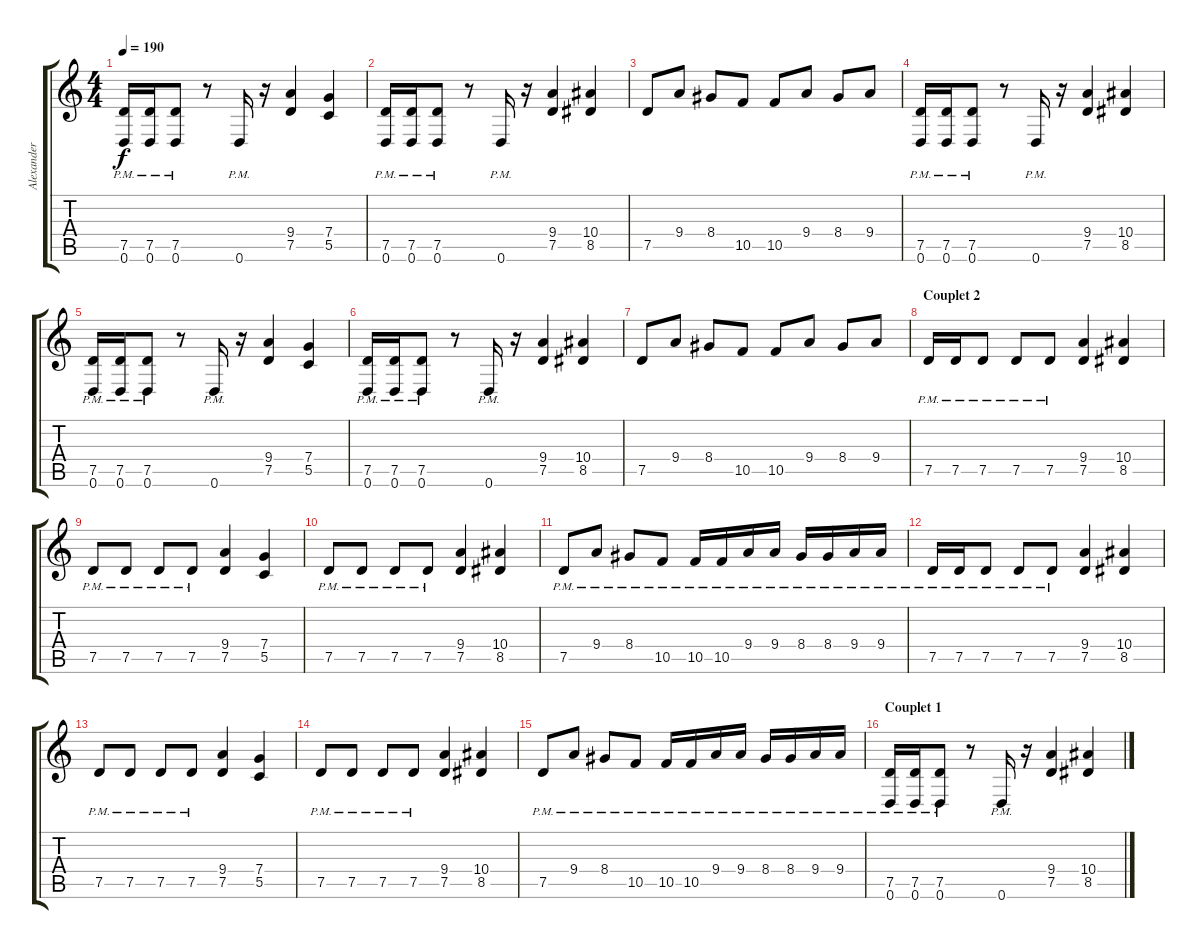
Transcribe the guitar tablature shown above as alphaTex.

\track ("Alexander Kuoppala (Rhythm Guitar)" "Alexander ") {instrument overdrivenguitar}
\staff {score tabs}
\tuning (D4 A3 F3 C3 G2 D2) {hide}
\ts (4 4)
\tempo 190
\clef g2
\ks c
(7.5{pm} 0.6{pm}).16{dy f} (7.5{pm} 0.6{pm}).16 (7.5{pm} 0.6{pm}).8 r.8 0.6{pm}.16 r.16 (9.4 7.5).4 (7.4 5.5).4 |
(7.5{pm} 0.6{pm}).16 (7.5{pm} 0.6{pm}).16 (7.5{pm} 0.6{pm}).8 r.8 0.6{pm}.16 r.16 (9.4 7.5).4 (10.4 8.5).4 |
7.5.8 9.4.8 8.4.8 10.5.8 10.5.8 9.4.8 8.4.8 9.4.8 |
(7.5{pm} 0.6{pm}).16 (7.5{pm} 0.6{pm}).16 (7.5{pm} 0.6{pm}).8 r.8 0.6{pm}.16 r.16 (9.4 7.5).4 (10.4 8.5).4 |
(7.5{pm} 0.6{pm}).16 (7.5{pm} 0.6{pm}).16 (7.5{pm} 0.6{pm}).8 r.8 0.6{pm}.16 r.16 (9.4 7.5).4 (7.4 5.5).4 |
(7.5{pm} 0.6{pm}).16 (7.5{pm} 0.6{pm}).16 (7.5{pm} 0.6{pm}).8 r.8 0.6{pm}.16 r.16 (9.4 7.5).4 (10.4 8.5).4 |
7.5.8 9.4.8 8.4.8 10.5.8 10.5.8 9.4.8 8.4.8 9.4.8 |
\section ("" "Couplet 2")
7.5{pm}.16 7.5{pm}.16 7.5{pm}.8 7.5{pm}.8 7.5{pm}.8 (9.4 7.5).4 (10.4 8.5).4 |
7.5{pm}.8 7.5{pm}.8 7.5{pm}.8 7.5{pm}.8 (9.4 7.5).4 (7.4 5.5).4 |
7.5{pm}.8 7.5{pm}.8 7.5{pm}.8 7.5{pm}.8 (9.4 7.5).4 (10.4 8.5).4 |
7.5{pm}.8 9.4{pm}.8 8.4{pm}.8 10.5{pm}.8 10.5{pm}.16 10.5{pm}.16 9.4{pm}.16 9.4{pm}.16 8.4{pm}.16 8.4{pm}.16 9.4{pm}.16 9.4{pm}.16 |
7.5{pm}.16 7.5{pm}.16 7.5{pm}.8 7.5{pm}.8 7.5{pm}.8 (9.4 7.5).4 (10.4 8.5).4 |
7.5{pm}.8 7.5{pm}.8 7.5{pm}.8 7.5{pm}.8 (9.4 7.5).4 (7.4 5.5).4 |
7.5{pm}.8 7.5{pm}.8 7.5{pm}.8 7.5{pm}.8 (9.4 7.5).4 (10.4 8.5).4 |
7.5{pm}.8 9.4{pm}.8 8.4{pm}.8 10.5{pm}.8 10.5{pm}.16 10.5{pm}.16 9.4{pm}.16 9.4{pm}.16 8.4{pm}.16 8.4{pm}.16 9.4{pm}.16 9.4{pm}.16 |
\section ("" "Couplet 1")
(7.5{pm} 0.6{pm}).16 (7.5{pm} 0.6{pm}).16 (7.5{pm} 0.6{pm}).8 r.8 0.6{pm}.16 r.16 (9.4 7.5).4 (10.4 8.5).4
